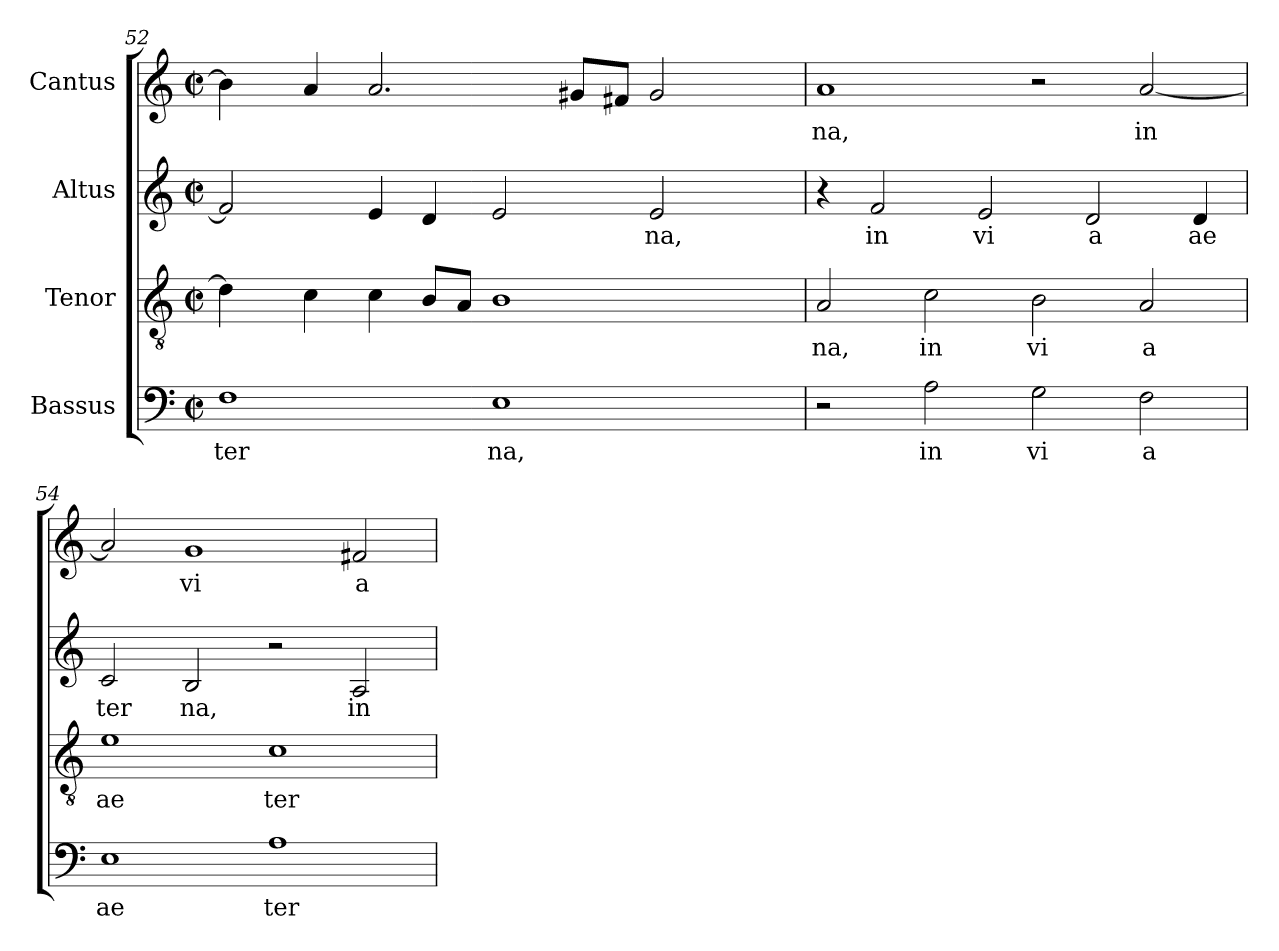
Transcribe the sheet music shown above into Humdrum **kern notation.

**kern	**text	**kern	**text	**kern	**text	**kern	**text
*part4	*part4	*part3	*part3	*part2	*part2	*part1	*part1
*staff4	*staff4	*staff3	*staff3	*staff2	*staff2	*staff1	*staff1
*I"Bassus	*	*I"Tenor	*	*I"Altus	*	*I"Cantus	*
!!LO:LB:g=z
*clefF4	*	*clefGv2	*	*clefG2	*	*clefG2	*
*M2/2	*	*M2/2	*	*M2/2	*	*M2/2	*
*met(c|)	*	*met(c|)	*	*met(c|)	*	*met(c|)	*
=52	=52	=52	=52	=52	=52	=52	=52
!	!LO:LY:b:cj	!	!	!	!	!	!
*	*	*^	*	*	*	*^	*
*	*	*	*^	*	*	*	*	*	*
1F	-ter	4d\]	8ryy	4ryy	.	2f/]	.	4b\]	8ryy	.
.	.	.	64ryy	.	.	.	.	.	32ryy	.
.	.	.	1ryy	.	.	.	.	.	.	.
.	.	.	.	.	.	.	.	.	1ryy	.
.	.	4c\	.	32ryy	.	.	.	4a/	.	.
.	.	.	.	1ryy	.	.	.	.	.	.
.	.	4c\	.	.	.	4e/	.	2.a/	.	.
.	.	8B/L	.	.	.	4d/	.	.	.	.
.	.	8A/J	.	.	.	.	.	.	.	.
!	!LO:LY:b:cj	!	!	!	!	!	!	!	!	!
1E	na,	1B	.	.	.	2e/	.	.	.	.
.	.	.	2ryy	.	.	.	.	.	.	.
.	.	.	.	.	.	.	.	.	2ryy	.
.	.	.	.	.	.	.	.	8g#/L	.	.
.	.	.	.	2ryy	.	.	.	.	.	.
.	.	.	.	.	.	.	.	8f#/J	.	.
!	!	!	!	!	!	!	!LO:LY:b:cj	!	!	!
.	.	.	.	.	.	2e/	na,	2g#/	.	.
.	.	.	4ryy	.	.	.	.	.	.	.
.	.	.	.	.	.	.	.	.	4ryy	.
.	.	.	.	8..ryy	.	.	.	.	.	.
.	.	.	16..ryy	.	.	.	.	.	.	.
.	.	.	.	.	.	.	.	.	16.ryy	.
=53	=53	=53	=53	=53	=53	=53	=53	=53	=53	=53
!	!	!	!	!	!LO:LY:b:cj	!	!	!	!	!LO:LY:b:cj
*	*	*v	*v	*v	*	*	*	*v	*v	*
2r	.	2A/	na,	4r	.	1a	na,
!	!	!	!	!	!LO:LY:b:cj	!	!
.	.	.	.	2f/	in	.	.
!	!LO:LY:b:cj	!	!LO:LY:b:cj	!	!	!	!
2A\	in	2c\	in	.	.	.	.
!	!	!	!	!	!LO:LY:b:cj	!	!
.	.	.	.	2e/	vi	.	.
!	!LO:LY:b:cj	!	!LO:LY:b:cj	!	!	!	!
2G\	vi	2B\	vi	.	.	2r	.
!	!	!	!	!	!LO:LY:b:cj	!	!
.	.	.	.	2d/	a	.	.
!	!LO:LY:b:cj	!	!LO:LY:b:cj	!	!	!	!LO:LY:b:cj
2F\	a	2A/	a	.	.	[<2a/	in
!	!	!	!	!	!LO:LY:b:cj	!	!
.	.	.	.	4d/	ae	.	.
=54	=54	=54	=54	=54	=54	=54	=54
!	!LO:LY:b:cj	!	!LO:LY:b:cj	!	!LO:LY:b:cj	!	!
1E	ae	1e	ae	2c/	ter	2a/]	.
!	!	!	!	!	!LO:LY:b:cj	!	!LO:LY:b:cj
.	.	.	.	2B/	na,	1g	vi
!	!LO:LY:b:cj	!	!LO:LY:b:cj	!	!	!	!
1A	ter	1c	ter	2r	.	.	.
!	!	!	!	!	!LO:LY:b:cj	!	!LO:LY:b:cj
.	.	.	.	2A/	in	2f#X/	a
=	=	=	=	=	=	=	=
*-	*-	*-	*-	*-	*-	*-	*-
